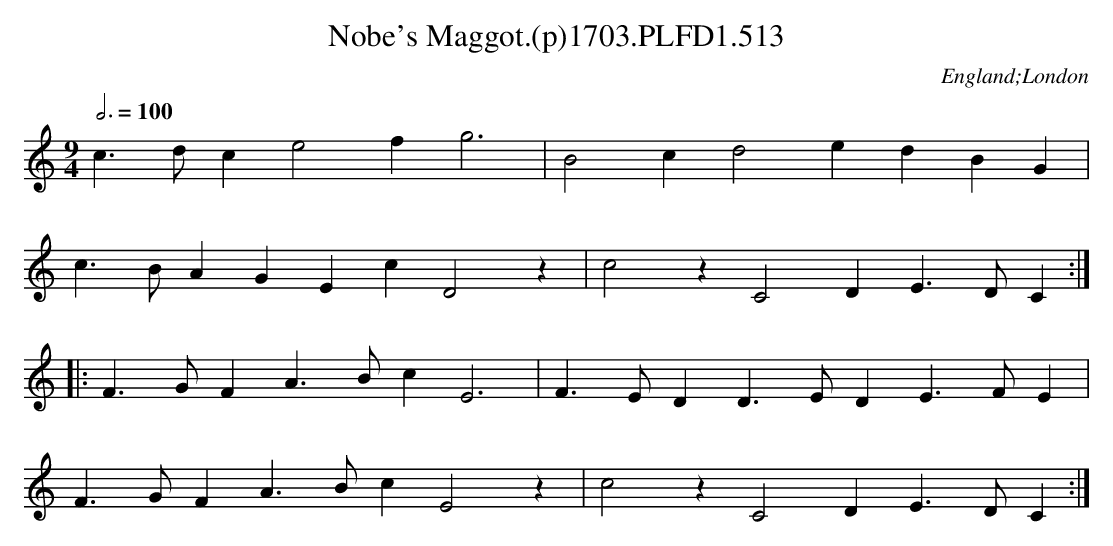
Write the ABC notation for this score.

X:1
T:Nobe's Maggot.(p)1703.PLFD1.513
M:9/4
L:1/4
Q:3/4=100
O:England;London
K:C
c>dce2fg3|B2cd2edBG|
c>BAGEcD2z|c2zC2DE>DC:|
|:F>GFA>BcE3|F>EDD>EDE>FE|
F>GFA>BcE2z|c2zC2DE>DC:|
